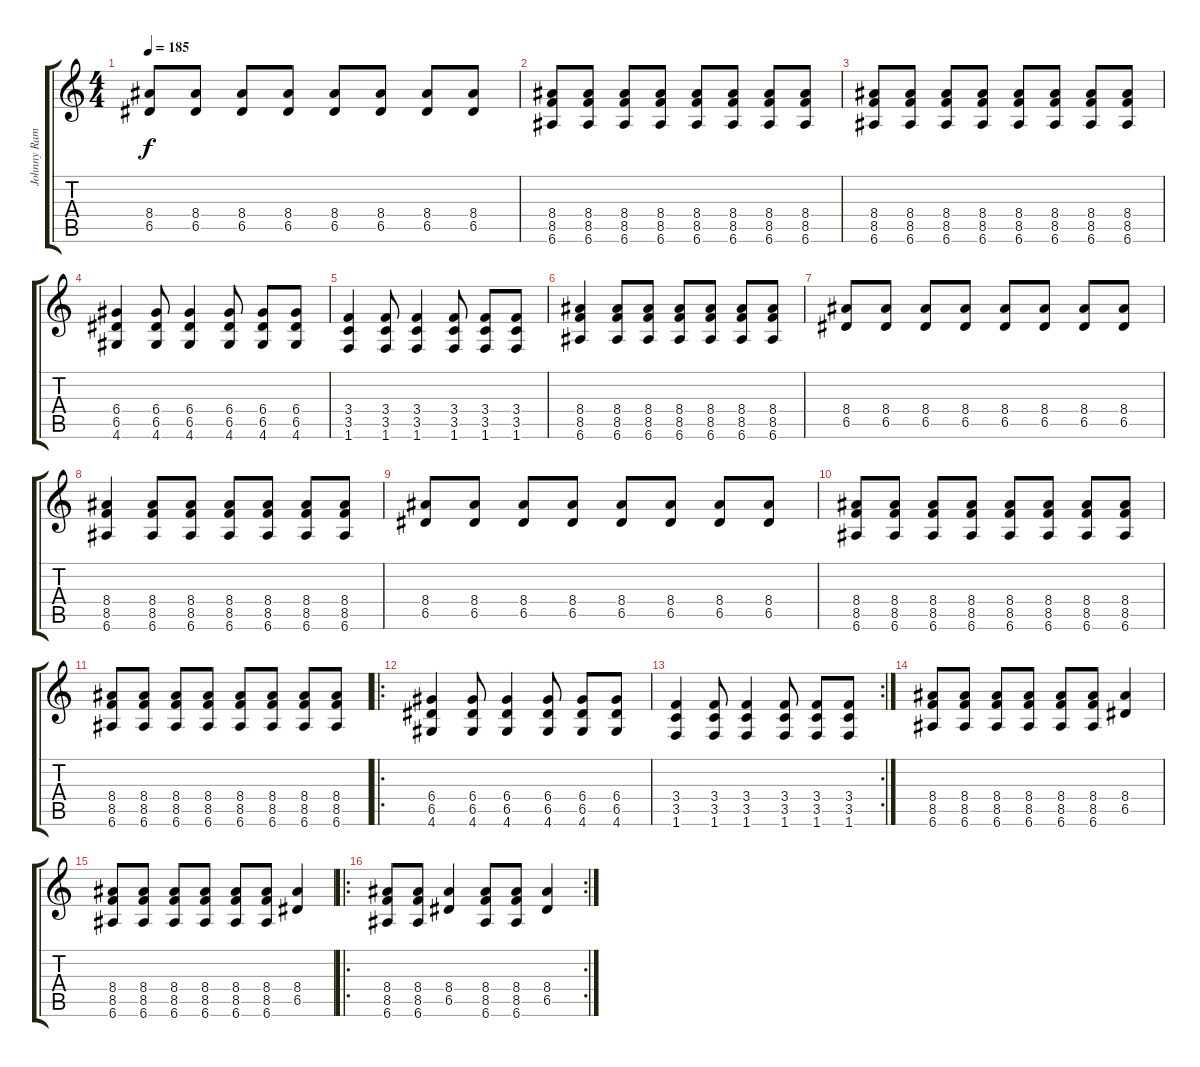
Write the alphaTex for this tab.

\track ("Johnny Ramone" "Johnny Ram") {instrument distortionguitar}
\staff {score tabs}
\tuning (E4 B3 G3 D3 A2 E2) {hide}
\ts (4 4)
\tempo 185
\clef g2
\ks c
(8.4 6.5).8{dy f} (8.4 6.5).8 (8.4 6.5).8 (8.4 6.5).8 (8.4 6.5).8 (8.4 6.5).8 (8.4 6.5).8 (8.4 6.5).8 |
(8.4 8.5 6.6).8 (8.4 8.5 6.6).8 (8.4 8.5 6.6).8 (8.4 8.5 6.6).8 (8.4 8.5 6.6).8 (8.4 8.5 6.6).8 (8.4 8.5 6.6).8 (8.4 8.5 6.6).8 |
(8.4 8.5 6.6).8 (8.4 8.5 6.6).8 (8.4 8.5 6.6).8 (8.4 8.5 6.6).8 (8.4 8.5 6.6).8 (8.4 8.5 6.6).8 (8.4 8.5 6.6).8 (8.4 8.5 6.6).8 |
(6.4 6.5 4.6).4 (6.4 6.5 4.6).8 (6.4 6.5 4.6).4 (6.4 6.5 4.6).8 (6.4 6.5 4.6).8 (6.4 6.5 4.6).8 |
(3.4 3.5 1.6).4 (3.4 3.5 1.6).8 (3.4 3.5 1.6).4 (3.4 3.5 1.6).8 (3.4 3.5 1.6).8 (3.4 3.5 1.6).8 |
(8.4 8.5 6.6).4 (8.4 8.5 6.6).8 (8.4 8.5 6.6).8 (8.4 8.5 6.6).8 (8.4 8.5 6.6).8 (8.4 8.5 6.6).8 (8.4 8.5 6.6).8 |
(8.4 6.5).8 (8.4 6.5).8 (8.4 6.5).8 (8.4 6.5).8 (8.4 6.5).8 (8.4 6.5).8 (8.4 6.5).8 (8.4 6.5).8 |
(8.4 8.5 6.6).4 (8.4 8.5 6.6).8 (8.4 8.5 6.6).8 (8.4 8.5 6.6).8 (8.4 8.5 6.6).8 (8.4 8.5 6.6).8 (8.4 8.5 6.6).8 |
(8.4 6.5).8 (8.4 6.5).8 (8.4 6.5).8 (8.4 6.5).8 (8.4 6.5).8 (8.4 6.5).8 (8.4 6.5).8 (8.4 6.5).8 |
(8.4 8.5 6.6).8 (8.4 8.5 6.6).8 (8.4 8.5 6.6).8 (8.4 8.5 6.6).8 (8.4 8.5 6.6).8 (8.4 8.5 6.6).8 (8.4 8.5 6.6).8 (8.4 8.5 6.6).8 |
(8.4 8.5 6.6).8 (8.4 8.5 6.6).8 (8.4 8.5 6.6).8 (8.4 8.5 6.6).8 (8.4 8.5 6.6).8 (8.4 8.5 6.6).8 (8.4 8.5 6.6).8 (8.4 8.5 6.6).8 |
\ro
(6.4 6.5 4.6).4 (6.4 6.5 4.6).8 (6.4 6.5 4.6).4 (6.4 6.5 4.6).8 (6.4 6.5 4.6).8 (6.4 6.5 4.6).8 |
\rc 2
(3.4 3.5 1.6).4 (3.4 3.5 1.6).8 (3.4 3.5 1.6).4 (3.4 3.5 1.6).8 (3.4 3.5 1.6).8 (3.4 3.5 1.6).8 |
(8.4 8.5 6.6).8 (8.4 8.5 6.6).8 (8.4 8.5 6.6).8 (8.4 8.5 6.6).8 (8.4 8.5 6.6).8 (8.4 8.5 6.6).8 (8.4 6.5).4 |
(8.4 8.5 6.6).8 (8.4 8.5 6.6).8 (8.4 8.5 6.6).8 (8.4 8.5 6.6).8 (8.4 8.5 6.6).8 (8.4 8.5 6.6).8 (8.4 6.5).4 |
\ro
\rc 2
(8.4 8.5 6.6).8 (8.4 8.5 6.6).8 (8.4 6.5).4 (8.4 8.5 6.6).8 (8.4 8.5 6.6).8 (8.4 6.5).4
